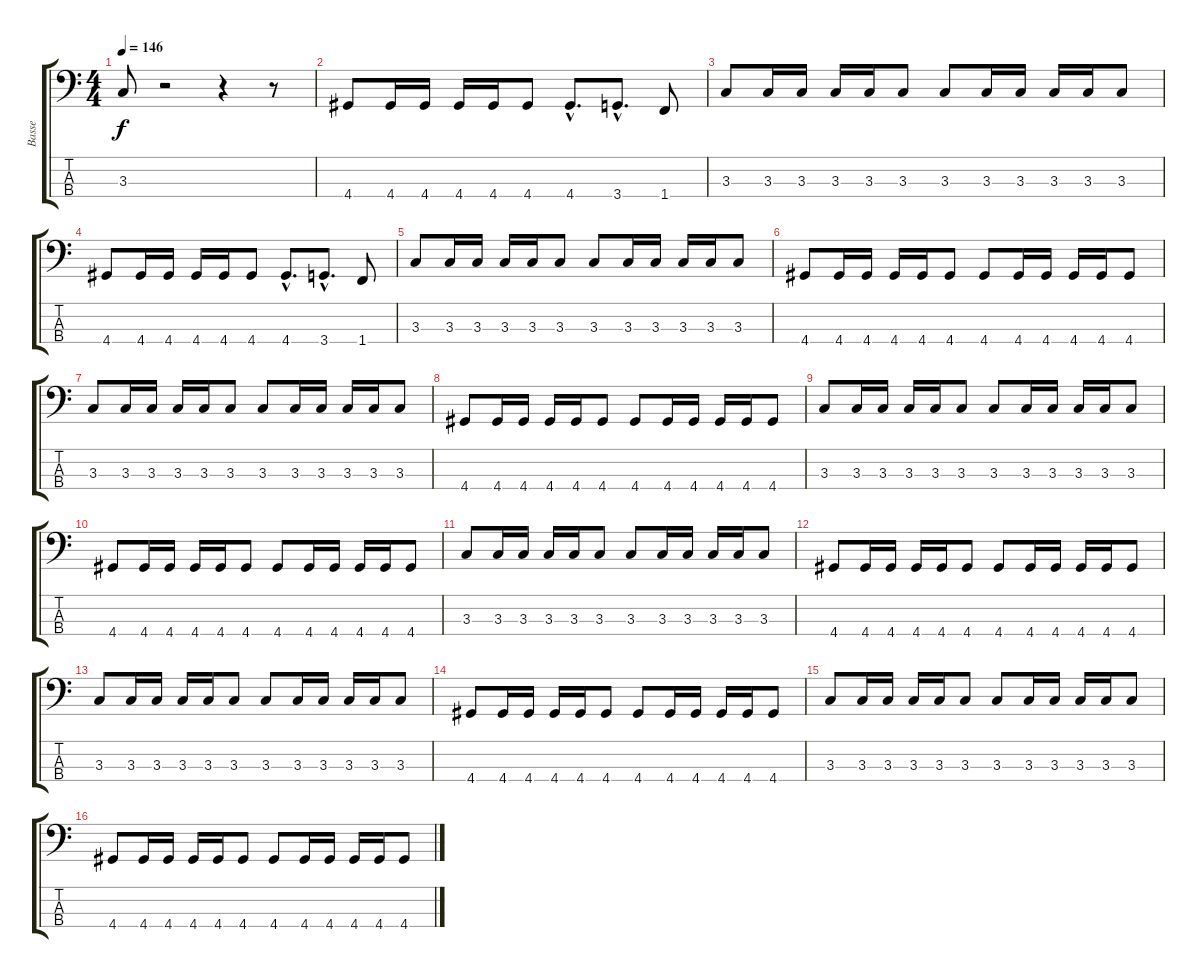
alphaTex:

\track ("Basse" "Basse") {instrument electricbasspick}
\staff {score tabs}
\tuning (G2 D2 A1 E1) {hide}
\ts (4 4)
\tempo 146
\clef f4
\ks c
3.3.8{dy f} r.2 r.4 r.8 |
4.4.8 4.4.16 4.4.16 4.4.16 4.4.16 4.4.8 4.4{hac}.8{d} 3.4{hac}.8{d} 1.4.8 |
3.3.8 3.3.16 3.3.16 3.3.16 3.3.16 3.3.8 3.3.8 3.3.16 3.3.16 3.3.16 3.3.16 3.3.8 |
4.4.8 4.4.16 4.4.16 4.4.16 4.4.16 4.4.8 4.4{hac}.8{d} 3.4{hac}.8{d} 1.4.8 |
3.3.8 3.3.16 3.3.16 3.3.16 3.3.16 3.3.8 3.3.8 3.3.16 3.3.16 3.3.16 3.3.16 3.3.8 |
4.4.8 4.4.16 4.4.16 4.4.16 4.4.16 4.4.8 4.4.8 4.4.16 4.4.16 4.4.16 4.4.16 4.4.8 |
3.3.8 3.3.16 3.3.16 3.3.16 3.3.16 3.3.8 3.3.8 3.3.16 3.3.16 3.3.16 3.3.16 3.3.8 |
4.4.8 4.4.16 4.4.16 4.4.16 4.4.16 4.4.8 4.4.8 4.4.16 4.4.16 4.4.16 4.4.16 4.4.8 |
3.3.8 3.3.16 3.3.16 3.3.16 3.3.16 3.3.8 3.3.8 3.3.16 3.3.16 3.3.16 3.3.16 3.3.8 |
4.4.8 4.4.16 4.4.16 4.4.16 4.4.16 4.4.8 4.4.8 4.4.16 4.4.16 4.4.16 4.4.16 4.4.8 |
3.3.8 3.3.16 3.3.16 3.3.16 3.3.16 3.3.8 3.3.8 3.3.16 3.3.16 3.3.16 3.3.16 3.3.8 |
4.4.8 4.4.16 4.4.16 4.4.16 4.4.16 4.4.8 4.4.8 4.4.16 4.4.16 4.4.16 4.4.16 4.4.8 |
3.3.8 3.3.16 3.3.16 3.3.16 3.3.16 3.3.8 3.3.8 3.3.16 3.3.16 3.3.16 3.3.16 3.3.8 |
4.4.8 4.4.16 4.4.16 4.4.16 4.4.16 4.4.8 4.4.8 4.4.16 4.4.16 4.4.16 4.4.16 4.4.8 |
3.3.8 3.3.16 3.3.16 3.3.16 3.3.16 3.3.8 3.3.8 3.3.16 3.3.16 3.3.16 3.3.16 3.3.8 |
4.4.8 4.4.16 4.4.16 4.4.16 4.4.16 4.4.8 4.4.8 4.4.16 4.4.16 4.4.16 4.4.16 4.4.8
